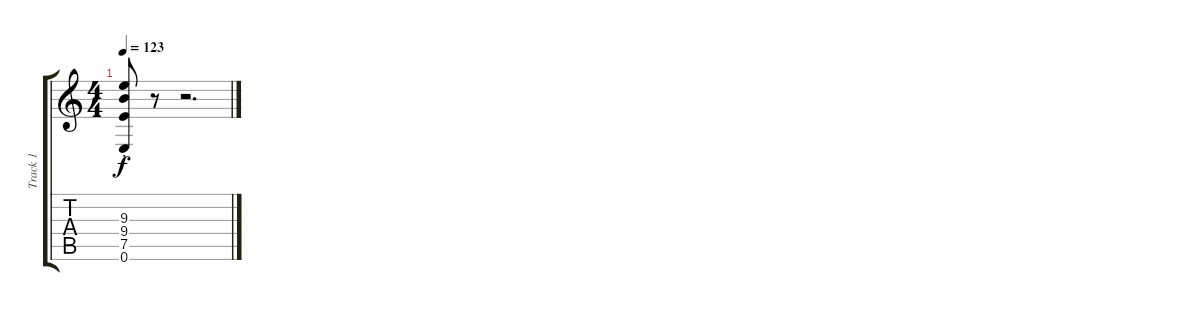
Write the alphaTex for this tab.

\track ("Track 1" "Track 1") {instrument distortionguitar}
\staff {score tabs}
\tuning (E4 B3 G3 D3 A2 E2) {hide}
\ts (4 4)
\tempo 123
\clef g2
\ks c
(9.3{st} 9.4{st} 7.5{st} 0.6{st}).8{dy f} r.8 r.2{d}
